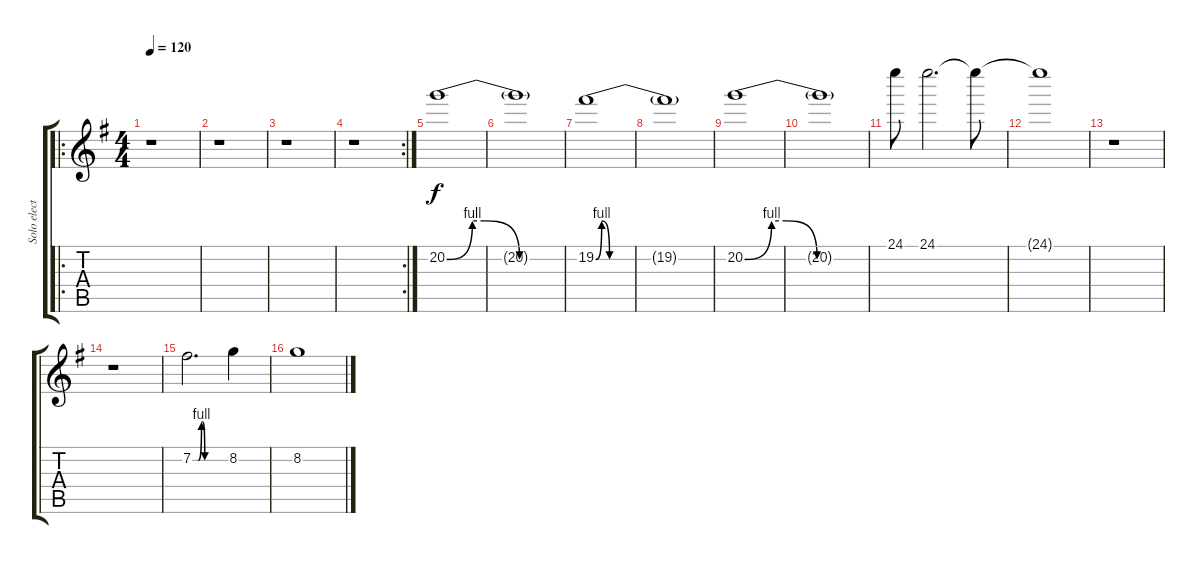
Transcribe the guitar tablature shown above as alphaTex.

\track ("Solo electric" "Solo elect") {instrument overdrivenguitar}
\staff {score tabs}
\tuning (E4 B3 G3 D3 A2 E2) {hide}
\ro
\ts (4 4)
\tempo 120
\clef g2
\ks eminor
r.1{dy f} |
r.1 |
r.1 |
\rc 2
r.1 |
20.2{be (custom 0 0 13 4 19 4 37 0 60 0)}.1 |
20.2{t}.1 |
19.2{be (custom 0 0 3 4 7 0 9 0 12 0 14 0 19 0 30 0 60 0)}.1 |
19.2{t}.1 |
20.2{be (custom 0 0 13 4 20 4 35 0 60 0)}.1 |
20.2{t}.1 |
24.1.8 24.1.2{d} 24.1{t}.8 |
24.1{t}.1 |
r.1 |
r.1 |
7.2{be (custom 0 0 5 0 8 0 10 0 16 4 18 4 22 0 30 0 60 0)}.2{d} 8.2.4 |
8.2.1
